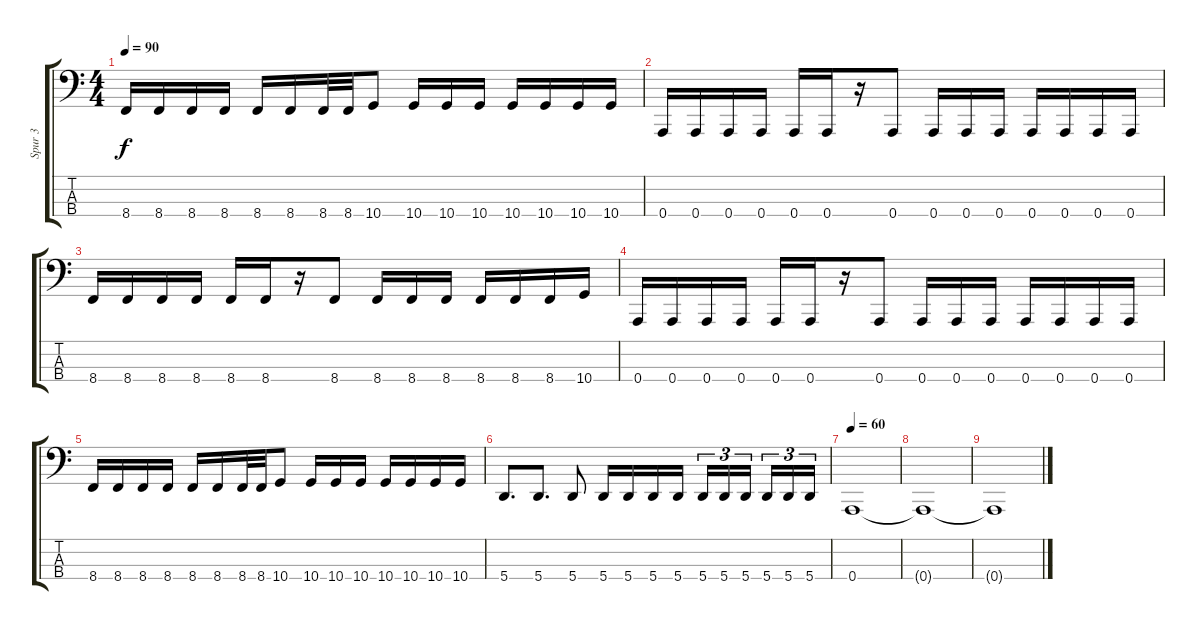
\track ("Spur 3" "Spur 3") {instrument electricbassfinger}
\staff {score tabs}
\tuning (D2 A1 E1 A0) {hide}
\ts (4 4)
\tempo 90
\clef f4
\ks c
8.4.16{dy f} 8.4.16 8.4.16 8.4.16 8.4.16 8.4.16 8.4.32 8.4.32 10.4.8 10.4.16 10.4.16 10.4.16 10.4.16 10.4.16 10.4.16 10.4.16 |
0.4.16 0.4.16 0.4.16 0.4.16 0.4.16 0.4.16 r.16 0.4.8 0.4.16 0.4.16 0.4.16 0.4.16 0.4.16 0.4.16 0.4.16 |
8.4.16 8.4.16 8.4.16 8.4.16 8.4.16 8.4.16 r.16 8.4.8 8.4.16 8.4.16 8.4.16 8.4.16 8.4.16 8.4.16 10.4.16 |
0.4.16 0.4.16 0.4.16 0.4.16 0.4.16 0.4.16 r.16 0.4.8 0.4.16 0.4.16 0.4.16 0.4.16 0.4.16 0.4.16 0.4.16 |
8.4.16 8.4.16 8.4.16 8.4.16 8.4.16 8.4.16 8.4.32 8.4.32 10.4.8 10.4.16 10.4.16 10.4.16 10.4.16 10.4.16 10.4.16 10.4.16 |
5.4.8{d} 5.4.8{d} 5.4.8 5.4.16 5.4.16 5.4.16 5.4.16 5.4.16{tu (3 2)} 5.4.16{tu (3 2)} 5.4.16{tu (3 2) beam splitsecondary} 5.4.16{tu (3 2)} 5.4.16{tu (3 2)} 5.4.16{tu (3 2)} |
\tempo 60
0.4.1 |
0.4{t}.1 |
0.4{t}.1
